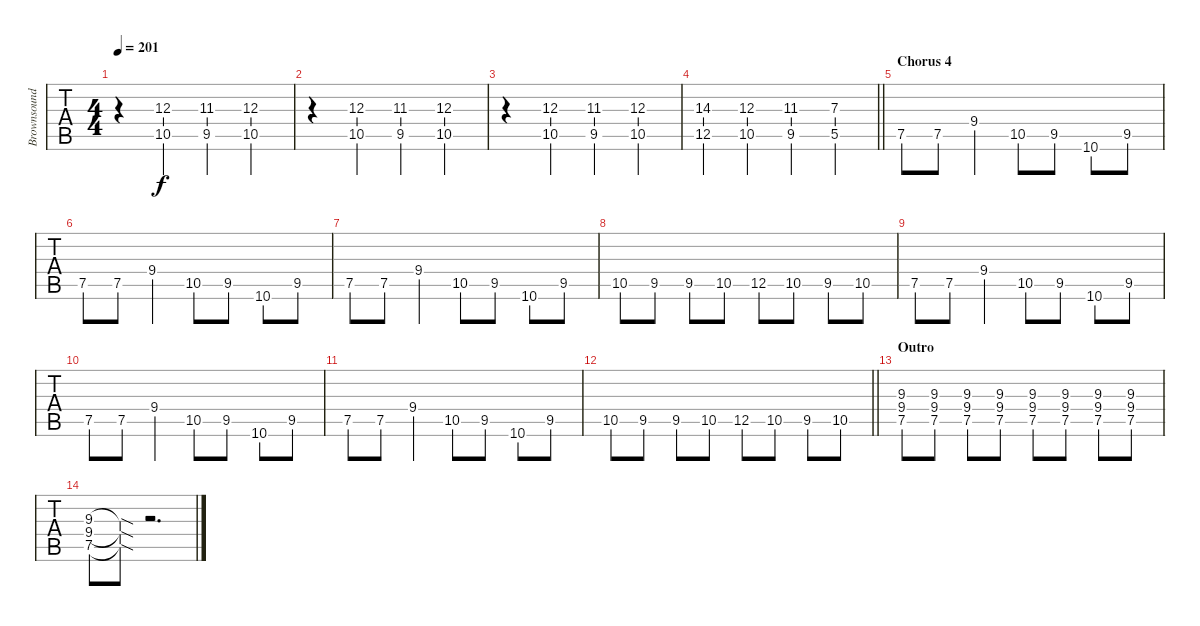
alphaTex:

\track ("Brownsound" "Brownsound") {instrument distortionguitar}
\staff {tabs}
\tuning (E4 B3 G3 D3 A2 E2) {hide}
\ts (4 4)
\tempo 201
\clef g2
\ks c
r.4{dy f} (12.3 10.5).4 (11.3 9.5).4 (12.3 10.5).4 |
r.4 (12.3 10.5).4 (11.3 9.5).4 (12.3 10.5).4 |
r.4 (12.3 10.5).4 (11.3 9.5).4 (12.3 10.5).4 |
\barLineRight lightlight
(14.3 12.5).4 (12.3 10.5).4 (11.3 9.5).4 (7.3 5.5).4 |
\section ("" "Chorus 4")
7.5.8 7.5.8 9.4.4 10.5.8 9.5.8 10.6.8 9.5.8 |
7.5.8 7.5.8 9.4.4 10.5.8 9.5.8 10.6.8 9.5.8 |
7.5.8 7.5.8 9.4.4 10.5.8 9.5.8 10.6.8 9.5.8 |
10.5.8 9.5.8 9.5.8 10.5.8 12.5.8 10.5.8 9.5.8 10.5.8 |
7.5.8 7.5.8 9.4.4 10.5.8 9.5.8 10.6.8 9.5.8 |
7.5.8 7.5.8 9.4.4 10.5.8 9.5.8 10.6.8 9.5.8 |
7.5.8 7.5.8 9.4.4 10.5.8 9.5.8 10.6.8 9.5.8 |
\barLineRight lightlight
10.5.8 9.5.8 9.5.8 10.5.8 12.5.8 10.5.8 9.5.8 10.5.8 |
\section ("" "Outro")
(9.3 9.4 7.5).8 (9.3 9.4 7.5).8 (9.3 9.4 7.5).8 (9.3 9.4 7.5).8 (9.3 9.4 7.5).8 (9.3 9.4 7.5).8 (9.3 9.4 7.5).8 (9.3 9.4 7.5).8 |
(9.3 9.4 7.5).8 (9.3{sod t} 9.4{sod t} 7.5{sod t}).8 r.2{d}
